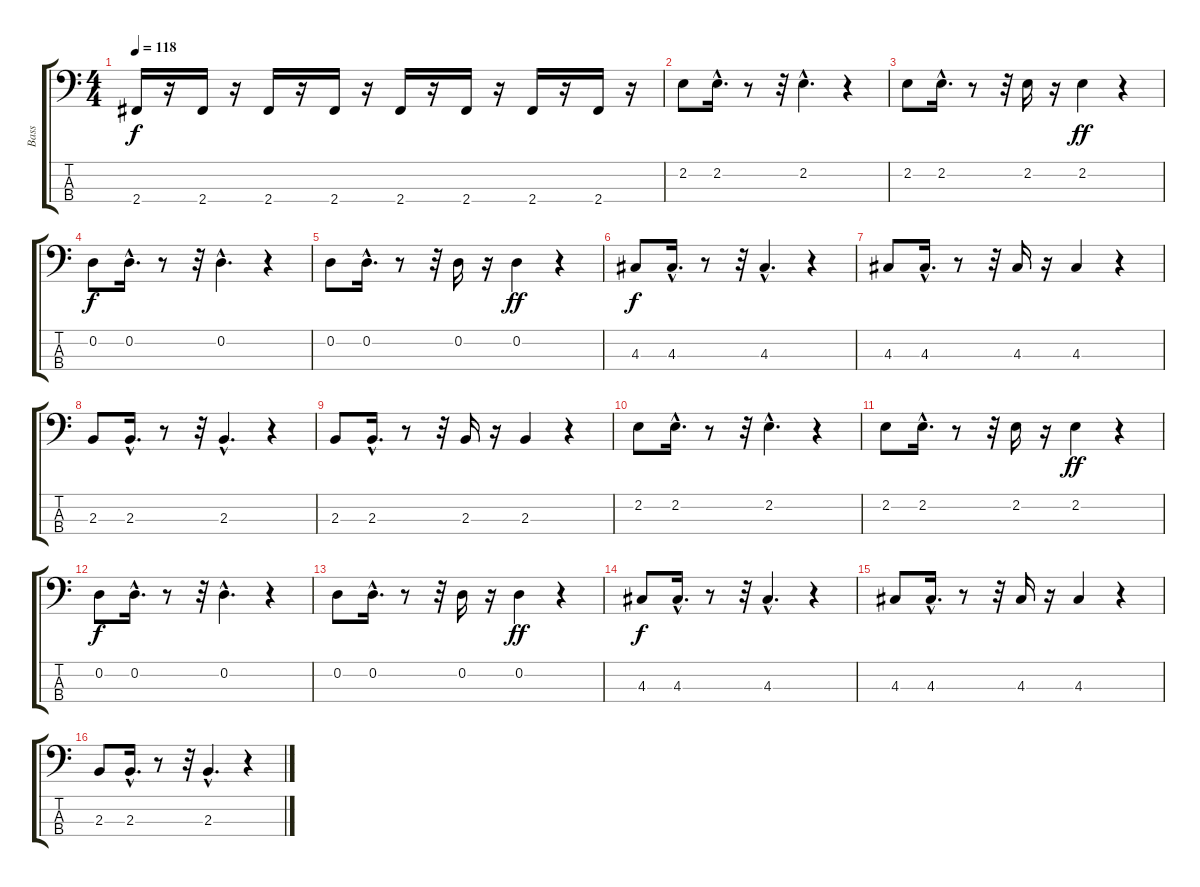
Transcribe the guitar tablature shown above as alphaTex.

\track ("Bass" "Bass") {instrument electricbassfinger}
\staff {score tabs}
\tuning (G2 D2 A1 E1) {hide}
\ts (4 4)
\tempo 118
\clef f4
\ks c
2.4.16{dy f} r.16 2.4.16 r.16 2.4.16 r.16 2.4.16 r.16 2.4.16 r.16 2.4.16 r.16 2.4.16 r.16 2.4.16 r.16 |
2.2.8 2.2{hac}.16{d} r.8 r.32 2.2{hac}.4{d} r.4 |
2.2.8 2.2{hac}.16{d} r.8 r.32 2.2.16 r.16 2.2.4{dy ff} r.4 |
0.2.8{dy f} 0.2{hac}.16{d} r.8 r.32 0.2{hac}.4{d} r.4 |
0.2.8 0.2{hac}.16{d} r.8 r.32 0.2.16 r.16 0.2.4{dy ff} r.4 |
4.3.8{dy f} 4.3{hac}.16{d} r.8 r.32 4.3{hac}.4{d} r.4 |
4.3.8 4.3{hac}.16{d} r.8 r.32 4.3.16 r.16 4.3.4 r.4 |
2.3.8 2.3{hac}.16{d} r.8 r.32 2.3{hac}.4{d} r.4 |
2.3.8 2.3{hac}.16{d} r.8 r.32 2.3.16 r.16 2.3.4 r.4 |
2.2.8 2.2{hac}.16{d} r.8 r.32 2.2{hac}.4{d} r.4 |
2.2.8 2.2{hac}.16{d} r.8 r.32 2.2.16 r.16 2.2.4{dy ff} r.4 |
0.2.8{dy f} 0.2{hac}.16{d} r.8 r.32 0.2{hac}.4{d} r.4 |
0.2.8 0.2{hac}.16{d} r.8 r.32 0.2.16 r.16 0.2.4{dy ff} r.4 |
4.3.8{dy f} 4.3{hac}.16{d} r.8 r.32 4.3{hac}.4{d} r.4 |
4.3.8 4.3{hac}.16{d} r.8 r.32 4.3.16 r.16 4.3.4 r.4 |
2.3.8 2.3{hac}.16{d} r.8 r.32 2.3{hac}.4{d} r.4
